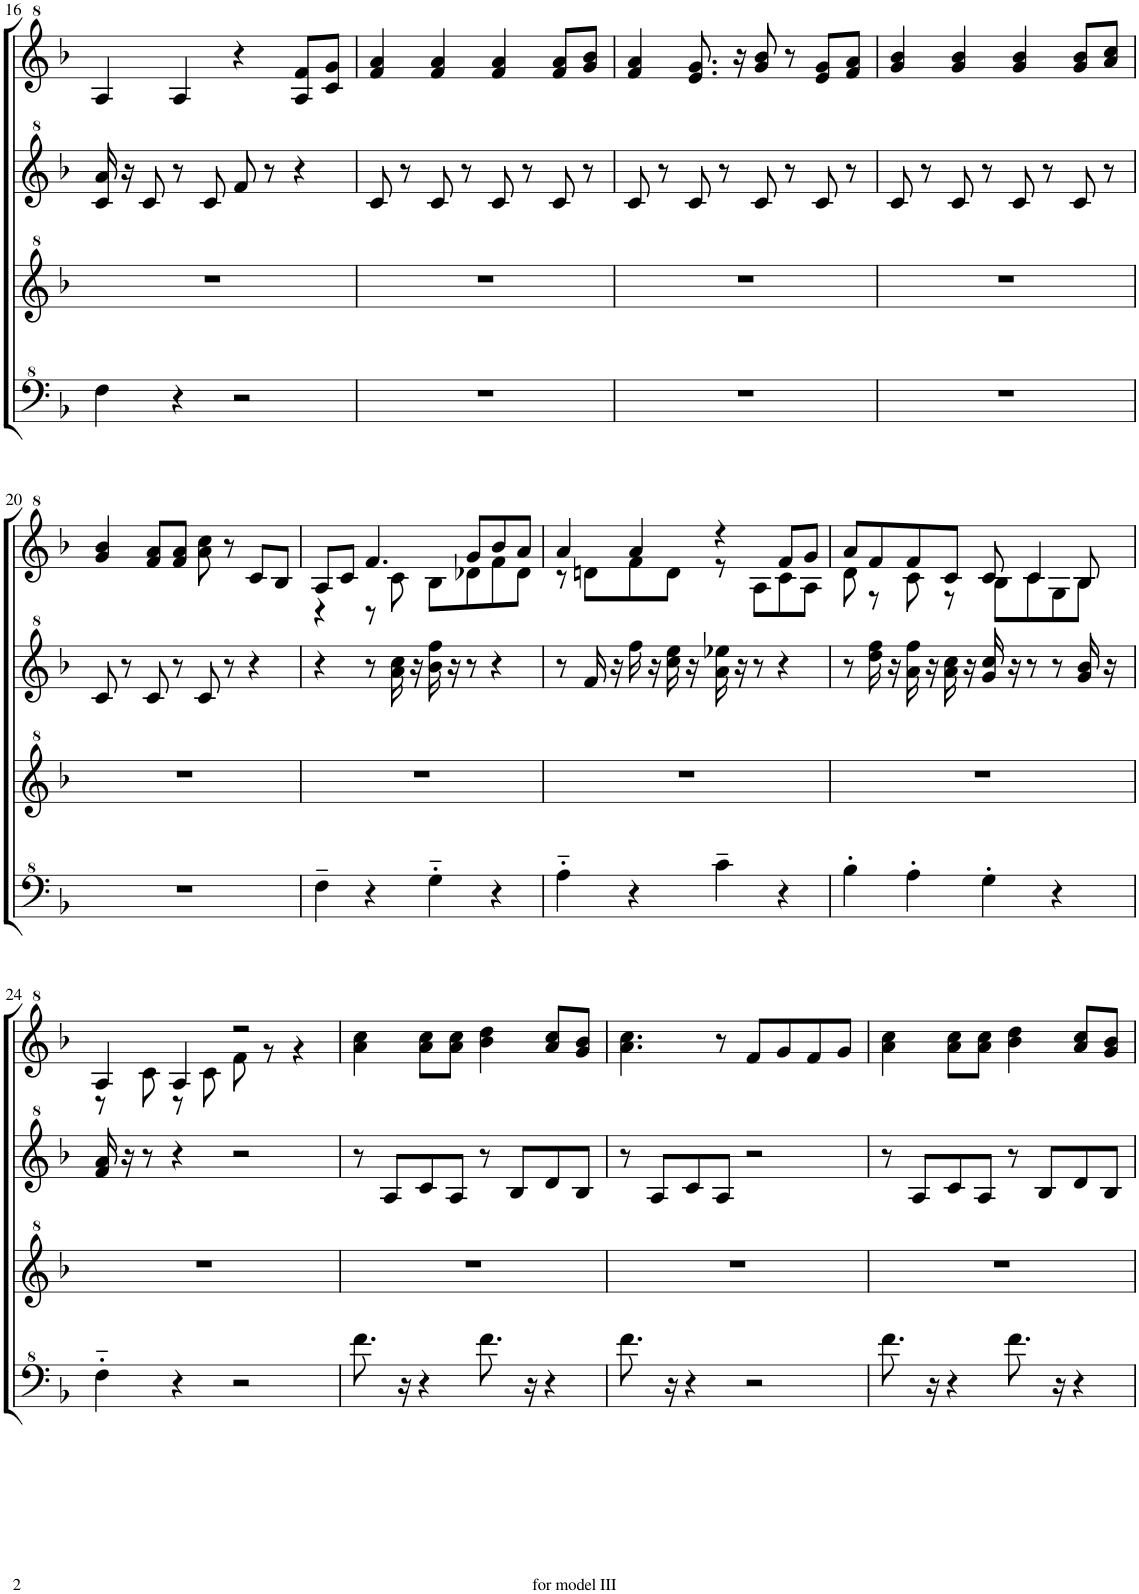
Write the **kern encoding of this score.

**kern	**kern	**kern	**kern
*part1	*part1	*part1	*part1
*staff4	*staff3	*staff2	*staff1
*I"Model III	*	*	*
!!LO:PB:g=z
*clefF^4	*clefG^2	*clefG^2	*clefG^2
*k[b-]	*k[b-]	*k[b-]	*k[b-]
*M4/4	*M4/4	*M4/4	*M4/4
=16	=16	=16	=16
4f\	1r	16cc/ 16aa/	4a/
.	.	16r	.
.	.	8cc/	.
4r	.	8r	4a/
.	.	8cc/	.
2r	.	8ff/	4r
.	.	8r	.
.	.	4r	8a/ 8ff/L
.	.	.	8cc/ 8gg/J
=17	=17	=17	=17
1r	1r	8cc/	4ff/ 4aa/
.	.	8r	.
.	.	8cc/	4ff/ 4aa/
.	.	8r	.
.	.	8cc/	4ff/ 4aa/
.	.	8r	.
.	.	8cc/	8ff/ 8aa/L
.	.	8r	8gg/ 8bb-/J
=18	=18	=18	=18
1r	1r	8cc/	4ff/ 4aa/
.	.	8r	.
.	.	8cc/	8.ee/ 8.gg/
.	.	8r	.
.	.	.	16r
.	.	8cc/	8gg/ 8bb-/
.	.	8r	8r
.	.	8cc/	8ee/ 8gg/L
.	.	8r	8ff/ 8aa/J
=19	=19	=19	=19
1r	1r	8cc/	4gg/ 4bb-/
.	.	8r	.
.	.	8cc/	4gg/ 4bb-/
.	.	8r	.
.	.	8cc/	4gg/ 4bb-/
.	.	8r	.
.	.	8cc/	8gg/ 8bb-/L
.	.	8r	8aa/ 8ccc/J
!!LO:LB:g=z
=20	=20	=20	=20
1r	1r	8cc/	4gg/ 4bb-/
.	.	8r	.
.	.	8cc/	8ff/ 8aa/L
.	.	8r	8ff/ 8aa/J
.	.	8cc/	8aa\ 8ccc\
.	.	8r	8r
.	.	4r	8cc/L
.	.	.	8b-/J
=21	=21	=21	=21
*	*	*	*^
4f~\	1r	4r	8a/L	4r
.	.	.	8cc/J	.
4r	.	8r	4.ff/	8r
.	.	16aa\ 16ccc\	.	8cc\
.	.	16r	.	.
4g'~\	.	16bb-\ 16fff\	.	8b-\L
.	.	16r	.	.
.	.	8r	8gg/L	8dd-X\
4r	.	4r	8bb-/	8ff\
.	.	.	8aa/J	8dd-\J
=22	=22	=22	=22	=22
4a'~\	1r	8r	4aa/	8r
.	.	16ff/	.	8ddn\L
.	.	16r	.	.
4r	.	16fff\	4aa/	8ff\
.	.	16r	.	.
.	.	16ccc\ 16eee\	.	8dd\J
.	.	16r	.	.
4cc~\	.	16aa\ 16eee-X\	4r	8r
.	.	16r	.	.
.	.	8r	.	8a\L
4r	.	4r	8ff/L	8cc\
.	.	.	8gg/J	8a\J
=23	=23	=23	=23	=23
4b-'\	1r	8r	8aa/L	8dd\
.	.	16ddd\ 16fff\	8ff/	8r
.	.	16r	.	.
4a'\	.	16aa\ 16fff\	8ff/	8cc\
.	.	16r	.	.
.	.	16aa\ 16ccc\	8cc/J	8r
.	.	16r	.	.
4g'\	.	16gg/ 16ccc/	8cc/	8b-\L
.	.	16r	.	.
.	.	8r	4cc/	8cc\
4r	.	8r	.	8g\
.	.	16gg/ 16bb-/	8b-/	8b-\J
.	.	16r	.	.
!!LO:LB:g=z	!!
=24	=24	=24	=24	=24
4f'~\	1r	16ff/ 16aa/	4a/	8r
.	.	16r	.	.
.	.	8r	.	8cc\
4r	.	4r	4a/	8r
.	.	.	.	8cc\
2r	.	2r	2r	8ff\
.	.	.	.	8r
.	.	.	.	4r
*	*	*	*v	*v
=25	=25	=25	=25
8.ff\	1r	8r	4aa\ 4ccc\
.	.	8a/L	.
16r	.	.	.
4r	.	8cc/	8aa\ 8ccc\L
.	.	8a/J	8aa\ 8ccc\J
8.ff\	.	8r	4bb-\ 4ddd\
.	.	8b-/L	.
16r	.	.	.
4r	.	8dd/	8aa/ 8ccc/L
.	.	8b-/J	8gg/ 8bb-/J
=26	=26	=26	=26
8.ff\	1r	8r	4.aa\ 4.ccc\
.	.	8a/L	.
16r	.	.	.
4r	.	8cc/	.
.	.	8a/J	8r
2r	.	2r	8ff/L
.	.	.	8gg/
.	.	.	8ff/
.	.	.	8gg/J
=27	=27	=27	=27
8.ff\	1r	8r	4aa\ 4ccc\
.	.	8a/L	.
16r	.	.	.
4r	.	8cc/	8aa\ 8ccc\L
.	.	8a/J	8aa\ 8ccc\J
8.ff\	.	8r	4bb-\ 4ddd\
.	.	8b-/L	.
16r	.	.	.
4r	.	8dd/	8aa/ 8ccc/L
.	.	8b-/J	8gg/ 8bb-/J
=	=	=	=
*-	*-	*-	*-
